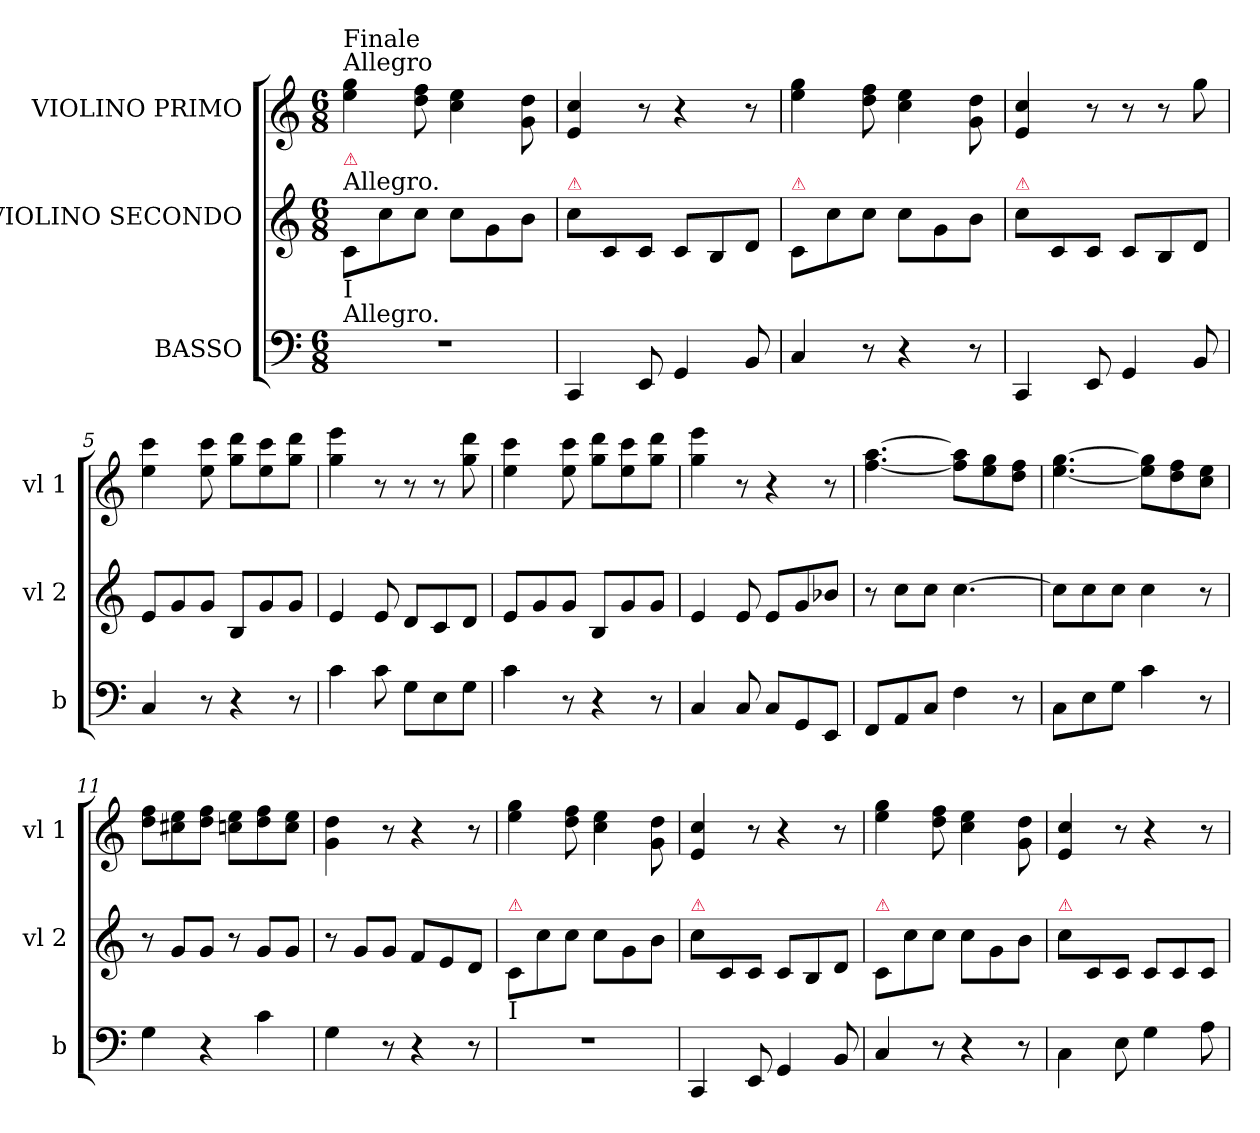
**kern	**kern	**kern
*part3	*part2	*part1
*staff3	*staff2	*staff1
*I"BASSO	*I"VIOLINO SECONDO	*I"VIOLINO PRIMO
*I'b	*I'vl 2	*I'vl 1
*clefF4	*clefG2	*clefG2
*k[]	*k[]	*k[]
*C:	*C:	*C:
*M6/8	*M6/8	*M6/8
=1	=1	=1
!	!	!LO:TX:a:t=Finale\nAllegro
!	!LO:TX:a:t=Allegro.	!
!	!LO:TX:a:color=crimson:t=⚠	!
!LO:TX:a:t=Allegro.	!	!
!LO:TX:a:t=I	!	!
2.r	8c/L	4ee\ 4gg\
.	8cc\	.
.	8cc\J	8dd\ 8ff\
.	8cc\L	4cc\ 4ee\
.	8g\	.
.	8b\J	8g\ 8dd\
=2	=2	=2
!	!LO:TX:a:color=crimson:t=⚠	!
4CC/	8cc\L	4e/ 4cc/
.	8c/	.
8EE/	8c/J	8r
4GG/	8c/L	4r
.	8B/	.
8BB/	8d/J	8r
=3	=3	=3
!	!LO:TX:a:color=crimson:t=⚠	!
4C/	8c/L	4ee\ 4gg\
.	8cc\	.
8r	8cc\J	8dd\ 8ff\
4r	8cc\L	4cc\ 4ee\
.	8g\	.
8r	8b\J	8g\ 8dd\
=4	=4	=4
!	!LO:TX:a:color=crimson:t=⚠	!
4CC/	8cc\L	4e/ 4cc/
.	8c/	.
8EE/	8c/J	8r
4GG/	8c/L	8r
.	8B/	8r
8BB/	8d/J	8gg\
=5	=5	=5
4C/	8e/L	4ee\ 4ccc\
.	8g/	.
8r	8g/J	8ee\ 8ccc\
4r	8B/L	8gg\ 8ddd\L
.	8g/	8ee\ 8ccc\
8r	8g/J	8gg\ 8ddd\J
=6	=6	=6
4c\	4e/	4gg\ 4eee\
8c\	8e/	8r
8G\L	8d/L	8r
8E\	8c/	8r
8G\J	8d/J	8gg\ 8ddd\
=7	=7	=7
4c\	8e/L	4ee\ 4ccc\
.	8g/	.
8r	8g/J	8ee\ 8ccc\
4r	8B/L	8gg\ 8ddd\L
.	8g/	8ee\ 8ccc\
8r	8g/J	8gg\ 8ddd\J
=8	=8	=8
4C/	4e/	4gg\ 4eee\
8C/	8e/	8r
8C/L	8e/L	4r
8GG/	8g/	.
8EE/J	8b-X/J	8r
=9	=9	=9
8FF/L	8r	[4.ff\ [4.aa\
8AA/	8cc\L	.
8C/J	8cc\J	.
4F\	[4.cc\	8ff]\ 8aa]\L
.	.	8ee\ 8gg\
8r	.	8dd\ 8ff\J
=10	=10	=10
8C\L	8cc\L]	[4.ee\ [4.gg\
8E\	8cc\	.
8G\J	8cc\J	.
4c\	4cc\	8ee]\ 8gg]\L
.	.	8dd\ 8ff\
8r	8r	8cc\ 8ee\J
=11	=11	=11
4G\	8r	8dd\ 8ff\L
.	8g/L	8cc#X\ 8ee\
4r	8g/J	8dd\ 8ff\J
.	8r	8ccn\ 8ee\L
4c\	8g/L	8dd\ 8ff\
.	8g/J	8cc\ 8ee\J
=12	=12	=12
4G\	8r	4g\ 4dd\
.	8g/L	.
8r	8g/J	8r
4r	8f/L	4r
.	8e/	.
8r	8d/J	8r
=13	=13	=13
!	!LO:TX:a:color=crimson:t=⚠	!
!LO:TX:a:t=I	!	!
2.r	8c/L	4ee\ 4gg\
.	8cc\	.
.	8cc\J	8dd\ 8ff\
.	8cc\L	4cc\ 4ee\
.	8g\	.
.	8b\J	8g\ 8dd\
=14	=14	=14
!	!LO:TX:a:color=crimson:t=⚠	!
4CC/	8cc\L	4e/ 4cc/
.	8c/	.
8EE/	8c/J	8r
4GG/	8c/L	4r
.	8B/	.
8BB/	8d/J	8r
=15	=15	=15
!	!LO:TX:a:color=crimson:t=⚠	!
4C/	8c/L	4ee\ 4gg\
.	8cc\	.
8r	8cc\J	8dd\ 8ff\
4r	8cc\L	4cc\ 4ee\
.	8g\	.
8r	8b\J	8g\ 8dd\
=16	=16	=16
!	!LO:TX:a:color=crimson:t=⚠	!
4C\	8cc\L	4e/ 4cc/
.	8c/	.
8E\	8c/J	8r
4G\	8c/L	4r
.	8c/	.
8A\	8c/J	8r
=	=	=
*-	*-	*-
